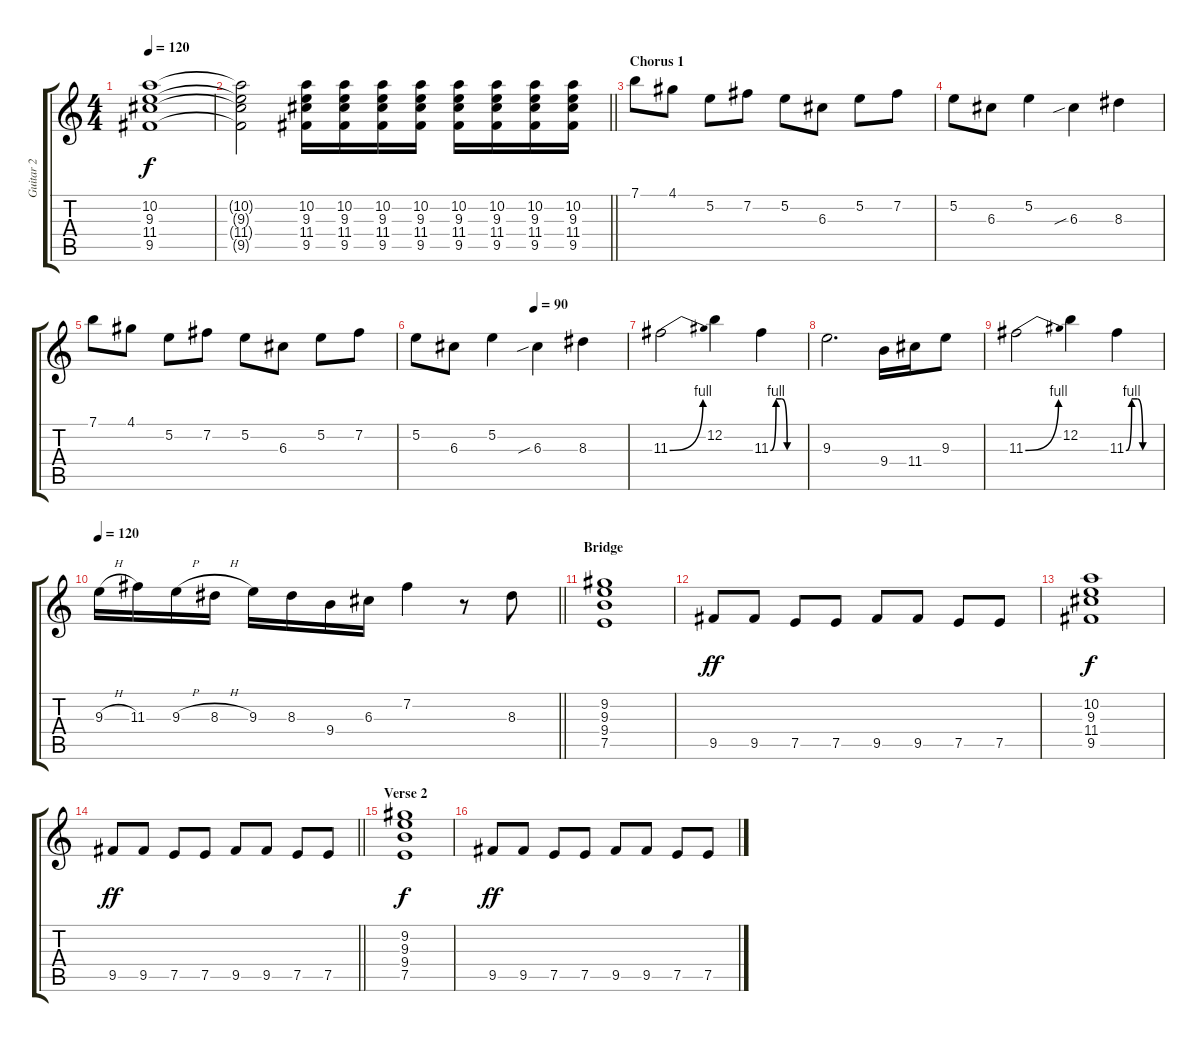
\track ("Guitar 2" "Guitar 2") {instrument overdrivenguitar}
\staff {score tabs}
\tuning (E4 B3 G3 D3 A2 E2) {hide}
\ts (4 4)
\tempo 120
\clef g2
\ks c
(10.2 9.3 11.4 9.5).1{dy f} |
\barLineRight lightlight
(10.2{t} 9.3{t} 11.4{t} 9.5{t}).2 (10.2 9.3 11.4 9.5).16 (10.2 9.3 11.4 9.5).16 (10.2 9.3 11.4 9.5).16 (10.2 9.3 11.4 9.5).16 (10.2 9.3 11.4 9.5).16 (10.2 9.3 11.4 9.5).16 (10.2 9.3 11.4 9.5).16 (10.2 9.3 11.4 9.5).16 |
\section ("" "Chorus 1")
7.1.8 4.1.8 5.2.8 7.2.8 5.2.8 6.3.8 5.2.8 7.2.8 |
5.2.8 6.3.8 5.2.4 6.3{sib}.4 8.3.4 |
7.1.8 4.1.8 5.2.8 7.2.8 5.2.8 6.3.8 5.2.8 7.2.8 |
\tempo (90 0.5625)
5.2.8 6.3.8 5.2.4 6.3{sib}.4 8.3.4 |
11.3{be (bend 0 0 60 4)}.2 12.2.4 11.3{be (custom 0 0 10 4 20 4 30 0 60 0)}.4 |
9.3.2{d} 9.4.16 11.4.16 9.3.8 |
11.3{be (bend 0 0 60 4)}.2 12.2.4 11.3{be (custom 0 0 10 4 20 4 30 0 60 0)}.4 |
\tempo 120
\barLineRight lightlight
9.3{h}.16 11.3.16 9.3{h}.16 8.3{h}.16 9.3.16 8.3.16 9.4.16 6.3.16 7.2.4 r.8 8.3.8 |
\section ("" "Bridge")
(9.2 9.3 9.4 7.5).1 |
9.5.8{dy ff} 9.5.8 7.5.8 7.5.8 9.5.8 9.5.8 7.5.8 7.5.8 |
(10.2 9.3 11.4 9.5).1{dy f} |
\barLineRight lightlight
9.5.8{dy ff} 9.5.8 7.5.8 7.5.8 9.5.8 9.5.8 7.5.8 7.5.8 |
\section ("" "Verse 2")
(9.2 9.3 9.4 7.5).1{dy f} |
9.5.8{dy ff} 9.5.8 7.5.8 7.5.8 9.5.8 9.5.8 7.5.8 7.5.8
